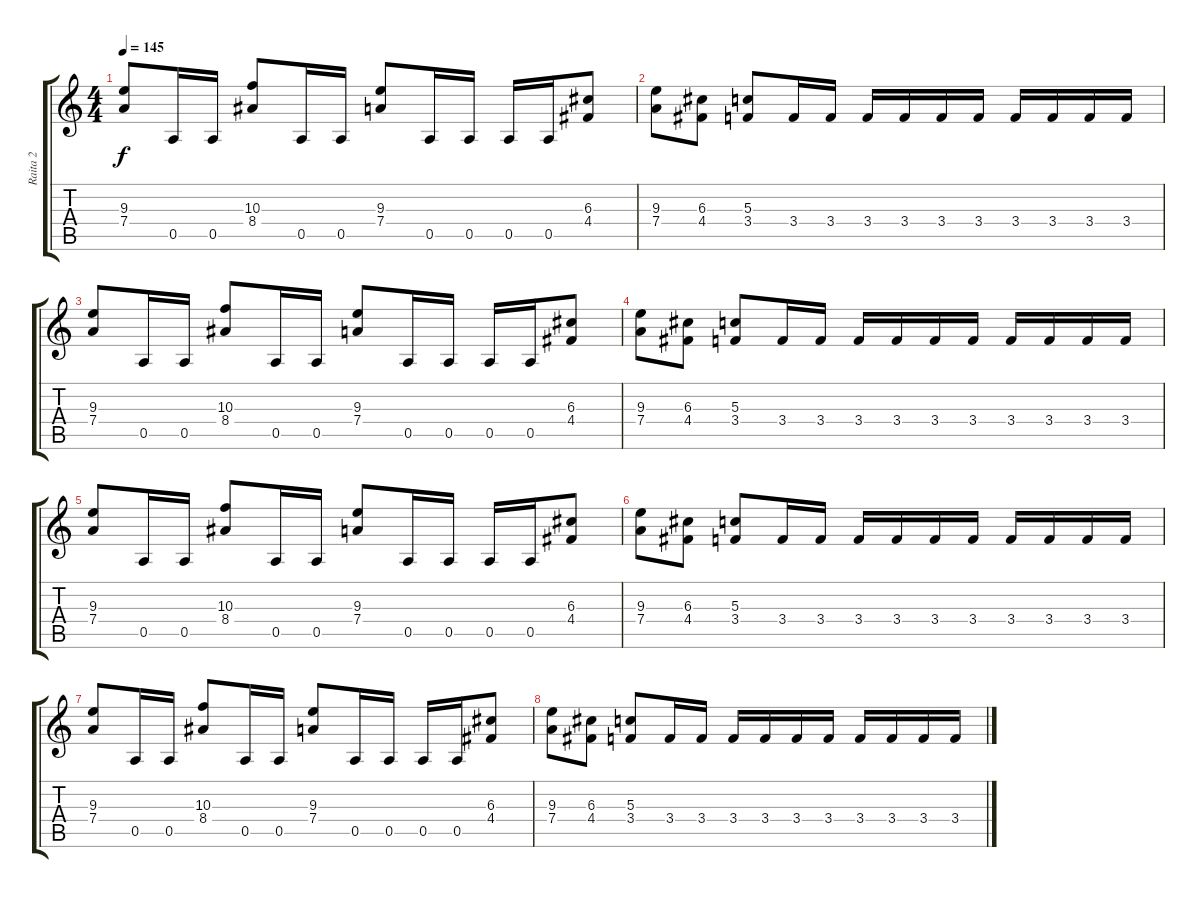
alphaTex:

\track ("Raita 2" "Raita 2") {instrument distortionguitar}
\staff {score tabs}
\tuning (E4 B3 G3 D3 A2 E2) {hide}
\ts (4 4)
\tempo 145
\clef g2
\ks c
(9.3 7.4).8{dy f} 0.5.16 0.5.16 (10.3 8.4).8 0.5.16 0.5.16 (9.3 7.4).8 0.5.16 0.5.16 0.5.16 0.5.16 (6.3 4.4).8 |
(9.3 7.4).8 (6.3 4.4).8 (5.3 3.4).8 3.4.16 3.4.16 3.4.16 3.4.16 3.4.16 3.4.16 3.4.16 3.4.16 3.4.16 3.4.16 |
(9.3 7.4).8 0.5.16 0.5.16 (10.3 8.4).8 0.5.16 0.5.16 (9.3 7.4).8 0.5.16 0.5.16 0.5.16 0.5.16 (6.3 4.4).8 |
(9.3 7.4).8 (6.3 4.4).8 (5.3 3.4).8 3.4.16 3.4.16 3.4.16 3.4.16 3.4.16 3.4.16 3.4.16 3.4.16 3.4.16 3.4.16 |
(9.3 7.4).8 0.5.16 0.5.16 (10.3 8.4).8 0.5.16 0.5.16 (9.3 7.4).8 0.5.16 0.5.16 0.5.16 0.5.16 (6.3 4.4).8 |
(9.3 7.4).8 (6.3 4.4).8 (5.3 3.4).8 3.4.16 3.4.16 3.4.16 3.4.16 3.4.16 3.4.16 3.4.16 3.4.16 3.4.16 3.4.16 |
(9.3 7.4).8 0.5.16 0.5.16 (10.3 8.4).8 0.5.16 0.5.16 (9.3 7.4).8 0.5.16 0.5.16 0.5.16 0.5.16 (6.3 4.4).8 |
(9.3 7.4).8 (6.3 4.4).8 (5.3 3.4).8 3.4.16 3.4.16 3.4.16 3.4.16 3.4.16 3.4.16 3.4.16 3.4.16 3.4.16 3.4.16
